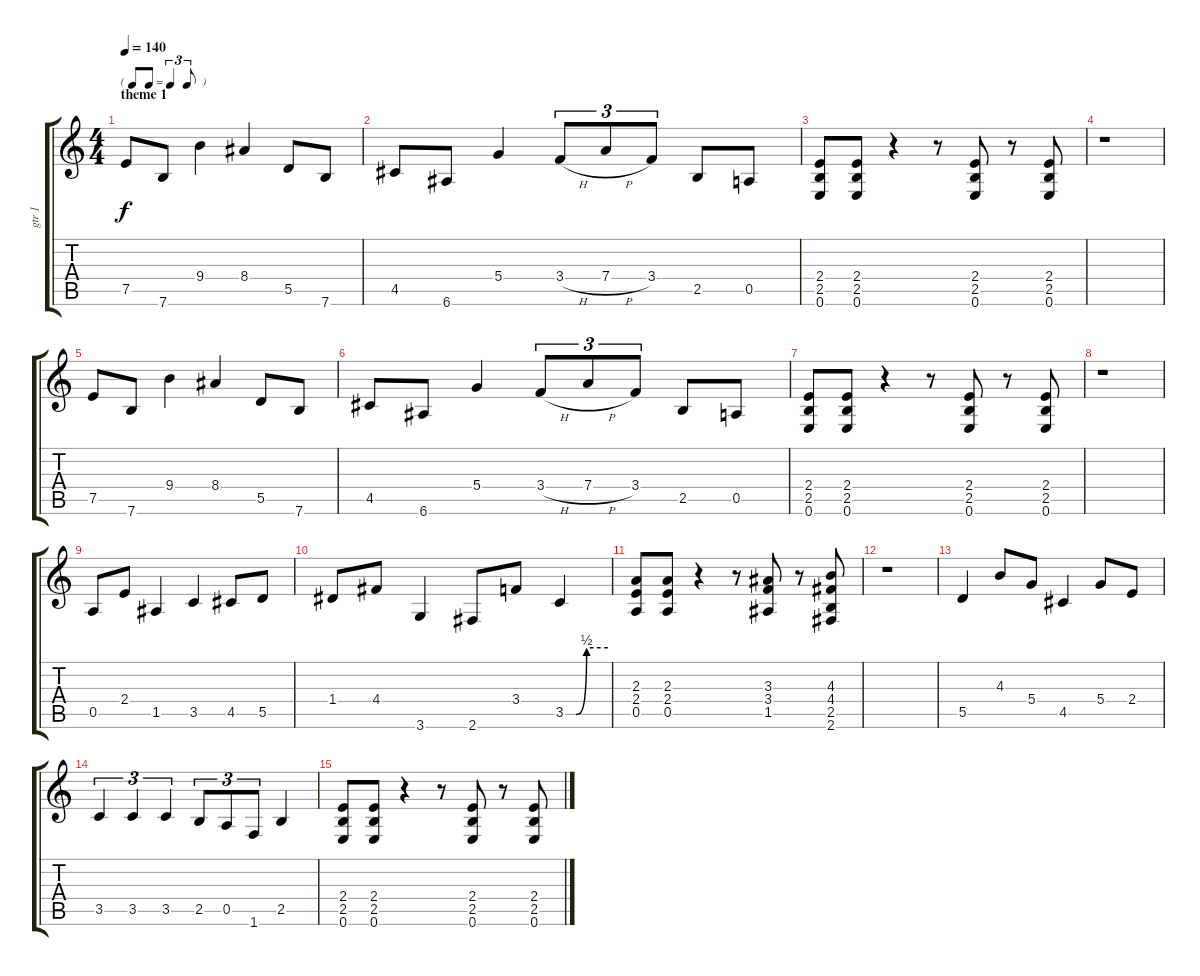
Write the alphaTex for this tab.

\track ("gtr 1" "gtr 1") {instrument distortionguitar}
\staff {score tabs}
\tuning (E4 B3 G3 D3 A2 E2) {hide}
\ts (4 4)
\tf triplet8th
\section ("" "theme 1")
\tempo 140
\clef g2
\ks c
7.5.8{txt "" dy f instrument distortionguitar} 7.6.8 9.4.4 8.4.4 5.5.8 7.6.8 |
4.5.8 6.6.8 5.4.4 3.4{h}.8{tu (3 2)} 7.4{h}.8{tu (3 2)} 3.4.8{tu (3 2)} 2.5.8 0.5.8 |
(2.4 2.5 0.6).8 (2.4 2.5 0.6).8 r.4 r.8 (2.4 2.5 0.6).8 r.8 (2.4 2.5 0.6).8 |
r.1 |
7.5.8 7.6.8 9.4.4 8.4.4 5.5.8 7.6.8 |
4.5.8 6.6.8 5.4.4 3.4{h}.8{tu (3 2)} 7.4{h}.8{tu (3 2)} 3.4.8{tu (3 2)} 2.5.8 0.5.8 |
(2.4 2.5 0.6).8 (2.4 2.5 0.6).8 r.4 r.8 (2.4 2.5 0.6).8 r.8 (2.4 2.5 0.6).8 |
r.1 |
0.5.8 2.4.8 1.5.4 3.5.4 4.5.8 5.5.8 |
1.4.8 4.4.8 3.6.4 2.6.8 3.4.8 3.5{be (custom 0 0 15 0 30 2 60 2)}.4 |
(2.3 2.4 0.5).8 (2.3 2.4 0.5).8 r.4 r.8 (3.3 3.4 1.5).8 r.8 (4.3 4.4 2.5 2.6).8 |
r.1 |
5.5.4 4.3.8 5.4.8 4.5.4 5.4.8 2.4.8 |
3.5.4{tu (3 2)} 3.5.4{tu (3 2)} 3.5.4{tu (3 2)} 2.5.8{tu (3 2)} 0.5.8{tu (3 2)} 1.6.8{tu (3 2)} 2.5.4 |
(2.4 2.5 0.6).8 (2.4 2.5 0.6).8 r.4 r.8 (2.4 2.5 0.6).8 r.8 (2.4 2.5 0.6).8
